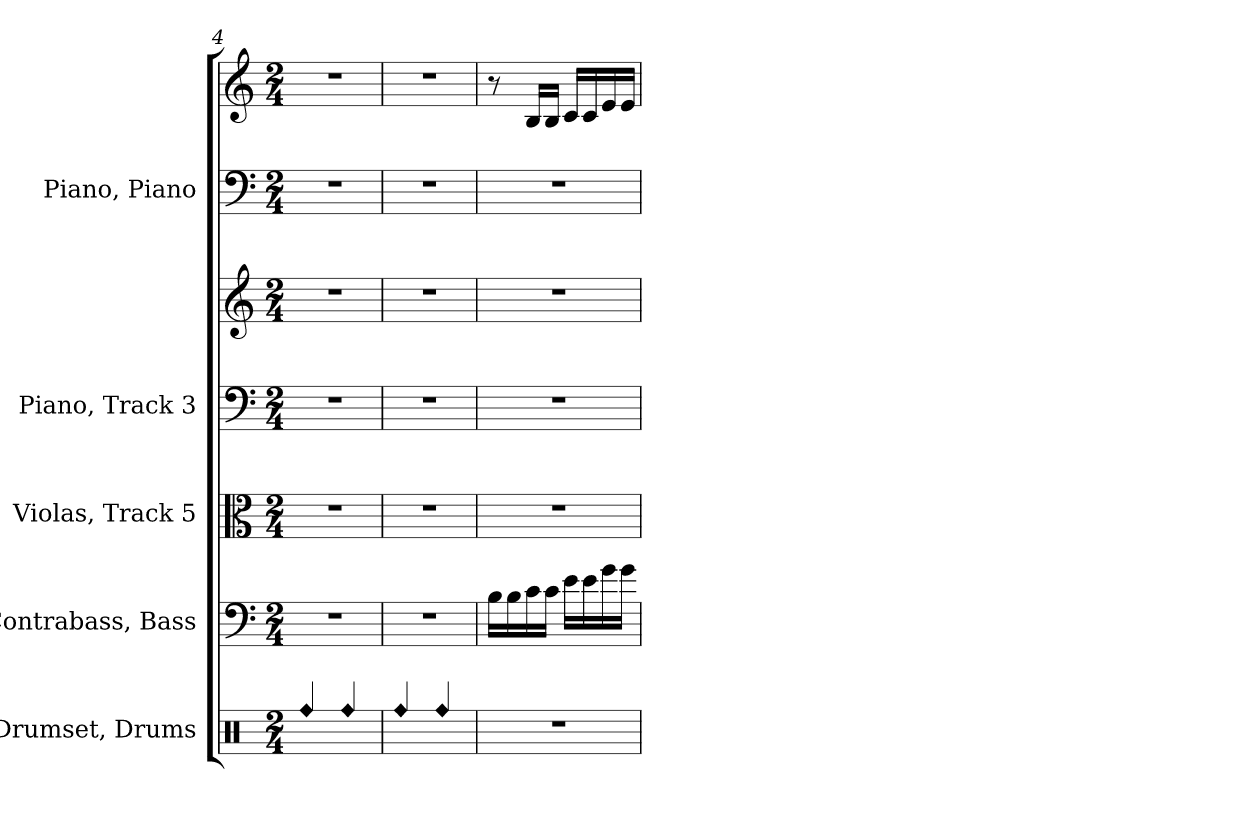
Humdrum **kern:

**kern	**kern	**kern	**kern	**kern	**kern	**kern
*part5	*part4	*part3	*part2	*part2	*part1	*part1
*staff7	*staff6	*staff5	*staff4	*staff3	*staff2	*staff1
*I"Drumset, Drums	*I"Contrabass, Bass	*I"Violas, Track  5	*I"Piano, Track  3	*	*I"Piano, Piano	*
*I'D. Set	*I'Cb.	*I'Vlas.	*I'Pno.	*	*I'Pno.	*
*clefX	*clefF4	*clefC3	*clefF4	*clefG2	*clefF4	*clefG2
*	*ITrd7c12	*	*	*	*	*
*k[]	*k[]	*k[]	*k[]	*k[]	*k[]	*k[]
*M2/4	*M2/4	*M2/4	*M2/4	*M2/4	*M2/4	*M2/4
=4	=4	=4	=4	=4	=4	=4
!LO:N:head=diamond	!	!	!	!	!	!
4Rff/	2r	2r	2r	2r	2r	2r
!LO:N:head=diamond	!	!	!	!	!	!
4Rff/	.	.	.	.	.	.
=5	=5	=5	=5	=5	=5	=5
!LO:N:head=diamond	!	!	!	!	!	!
4Rff/	2r	2r	2r	2r	2r	2r
!LO:N:head=diamond	!	!	!	!	!	!
4Rff/	.	.	.	.	.	.
=6	=6	=6	=6	=6	=6	=6
2r	16BB\LL	2r	2r	2r	2r	8r
.	16BB\	.	.	.	.	.
.	16C\	.	.	.	.	16B/LL
.	16C\JJ	.	.	.	.	16B/JJ
.	16E\LL	.	.	.	.	16c/LL
.	16E\	.	.	.	.	16c/
.	16G\	.	.	.	.	16e/
.	16G\JJ	.	.	.	.	16e/JJ
=	=	=	=	=	=	=
*-	*-	*-	*-	*-	*-	*-
